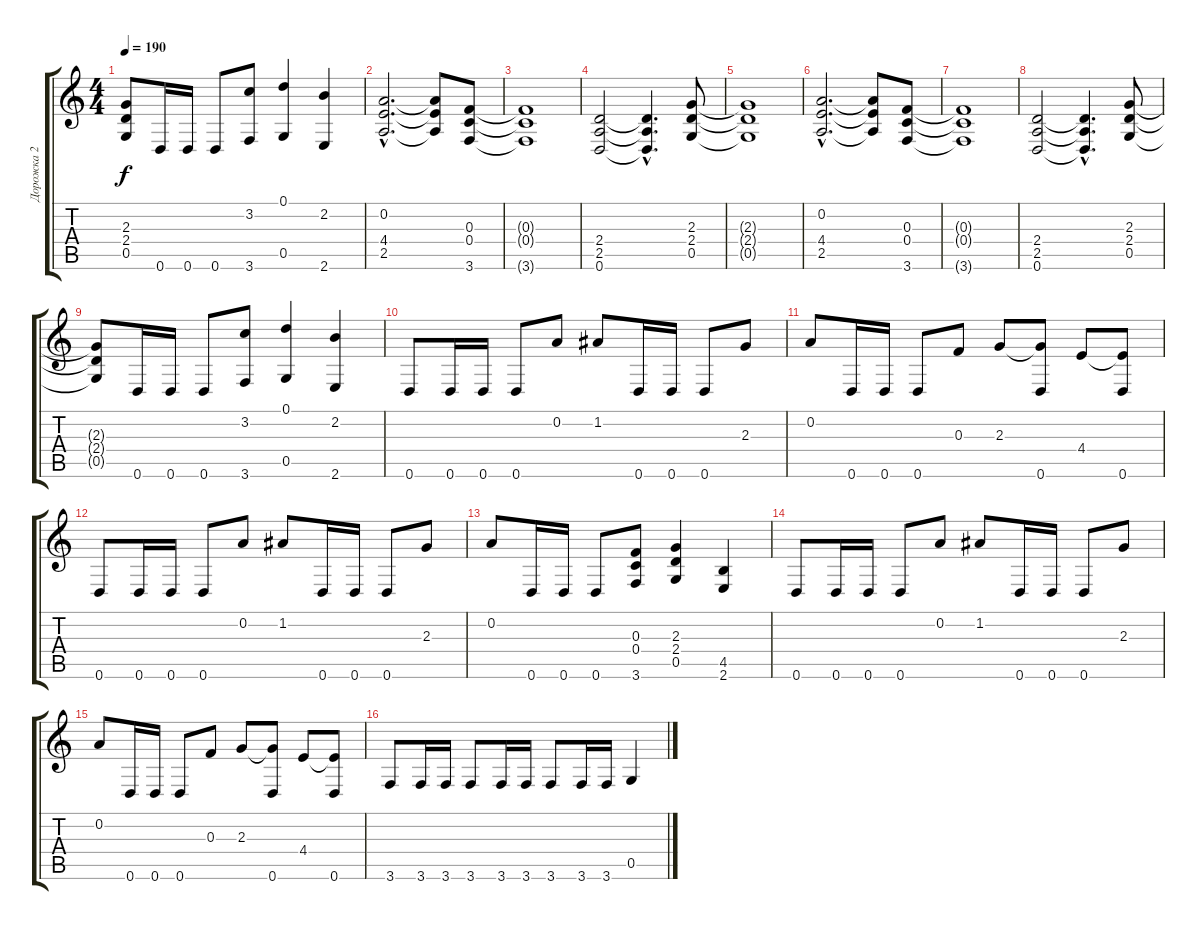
\track ("Дорожка 2" "Дорожка 2") {instrument overdrivenguitar}
\staff {score tabs}
\tuning (D4 A3 F3 C3 G2 D2) {hide}
\ts (4 4)
\tempo 190
\clef g2
\ks c
(2.3{t} 2.4{t} 0.5{t}).8{dy f} 0.6.16 0.6.16 0.6.8 (3.2 3.6).8 (0.1 0.5).4 (2.2 2.6).4 |
(0.2{hac} 4.4{hac} 2.5{hac}).2{d} (0.2{t} 4.4{t} 2.5{t}).8 (0.3 0.4 3.6).8 |
(0.3{t} 0.4{t} 3.6{t}).1 |
(2.4 2.5 0.6).2 (2.4{hac t} 2.5{hac t} 0.6{hac t}).4{d} (2.3 2.4 0.5).8 |
(2.3{t} 2.4{t} 0.5{t}).1 |
(0.2{hac} 4.4{hac} 2.5{hac}).2{d} (0.2{t} 4.4{t} 2.5{t}).8 (0.3 0.4 3.6).8 |
(0.3{t} 0.4{t} 3.6{t}).1 |
(2.4 2.5 0.6).2 (2.4{hac t} 2.5{hac t} 0.6{hac t}).4{d} (2.3 2.4 0.5).8 |
(2.3{t} 2.4{t} 0.5{t}).8 0.6.16 0.6.16 0.6.8 (3.2 3.6).8 (0.1 0.5).4 (2.2 2.6).4 |
0.6.8 0.6.16 0.6.16 0.6.8 0.2.8 1.2.8 0.6.16 0.6.16 0.6.8 2.3.8 |
0.2.8 0.6.16 0.6.16 0.6.8 0.3.8 2.3.8 (2.3{t} 0.6).8 4.4.8 (4.4{t} 0.6).8 |
0.6.8 0.6.16 0.6.16 0.6.8 0.2.8 1.2.8 0.6.16 0.6.16 0.6.8 2.3.8 |
0.2.8 0.6.16 0.6.16 0.6.8 (0.3 0.4 3.6).8 (2.3 2.4 0.5).4 (4.5 2.6).4 |
0.6.8 0.6.16 0.6.16 0.6.8 0.2.8 1.2.8 0.6.16 0.6.16 0.6.8 2.3.8 |
0.2.8 0.6.16 0.6.16 0.6.8 0.3.8 2.3.8 (2.3{t} 0.6).8 4.4.8 (4.4{t} 0.6).8 |
3.6.8 3.6.16 3.6.16 3.6.8 3.6.16 3.6.16 3.6.8 3.6.16 3.6.16 0.5.4
